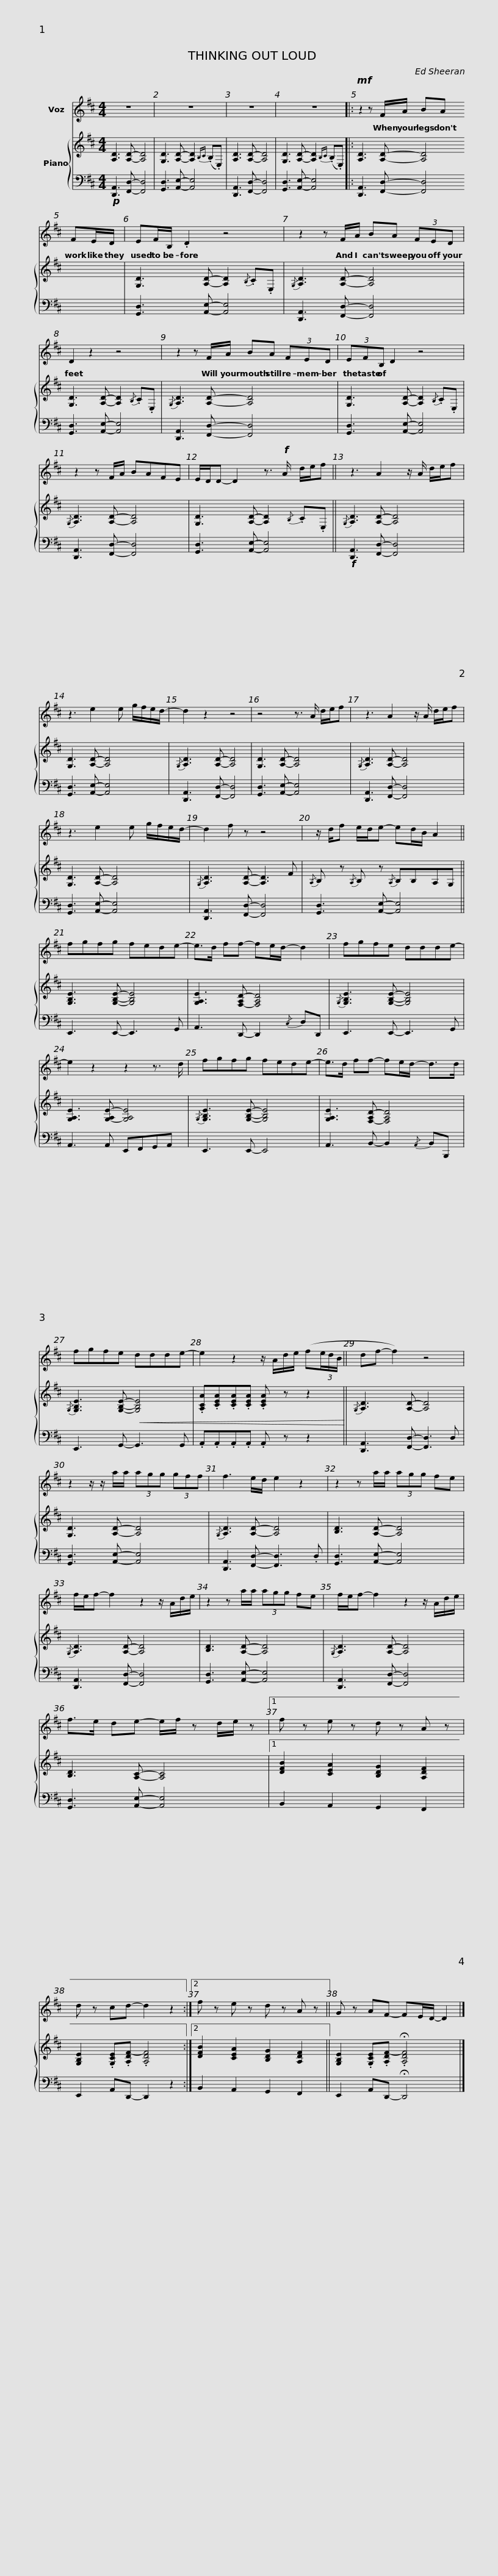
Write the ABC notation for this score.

X:1
%%score 1 { 2 | 3 }
L:1/8
M:4/4
I:linebreak $
K:D
V:1 treble
V:2 treble
V:3 bass
V:1
 z8 | z8 | z8 | z8 |:$!mf! z2 z F/A/ BA FE/D/ | %5
 EF/B,/ .D2 z4 |$ z2 z F/A/ BA (3FED | D2 z2 z4 |$ z2 z F/A/ BA (3FED | (3EFB, D2 z4 | %10
 z2 z F/A/ BAFE |$ E/D/D- D2 z3/2!f! A/ d/e/f || z3 A2 z/ A/ d/e/f | z3 e2 e g/f/e/d/- | d2 z2 z4 |$ %15
 z4 z3/2 A/ d/e/f | z3 A2 z/ A/ d/e/f | z3 e2 e g/f/e/d/- | d2 f z z4 |$ z/ d/f e/d/e- ed/B/ A2 || %20
 fgfg fede- | e>d ff- fe/d/- d2 |$ fgfe ddde- | e2 z2 z2 z3/2 d/ | fgfg fede- | %25
 e>d ff- fe/d/- d>d |$ fgfe ddde- | e2 z2 z/ A/d/e/ (f(3e/d/B/ || df- f2) z4 |$ z2 z/ z/ a/a/ (3agg (3gff | %30
 f3 e/d/ e2 z2 | z2 z a/a/ (3agg fe | f/e/f- f2 z2 z/ A/d/e/ |$ z2 z a/a/ (3agg fe | f/e/f- f2 z2 z/ A/d/e/ | %35
 f>e de- e/f/ z d/e/ z |1 f z e z d z A z |$ d z cd- d2 z2 :|2 f z e z d z A z || G z AF- FE/D/- D2 |] %40
V:2
 [A,D]3 [A,D]- [A,D]4 | [G,D]3 [A,D]- [A,D]2{B,C} ((.B,.E,)) | [A,D]3 [A,D]- [A,D]4 | [G,D]3 [A,D]- [A,D]2{B,C} ((.B,.E,)) |:$ [A,D]3 [A,D]- [A,D]4 | %5
 [G,D]3 [A,D]- [A,D]2{/B,} .C.E, |${/G,} [A,D]3 [A,D]- [A,D]4 | [G,D]3 [A,D]- [A,D]2{/B,} .C.E, |${/G,} [A,D]3 [A,D]- [A,D]4 | [G,D]3 [A,D]- [A,D]2{/B,} .C.E, | %10
{/G,} [A,D]3 [A,D]- [A,D]4 |$ [G,D]3 [A,D]- [A,D]2{/B,} .C.E, ||{/G,} [A,D]3 [A,D]- [A,D]4 | [G,D]3 [A,D]- [A,D]4 |{/G,} [A,D]3 [A,D]- [A,D]4 |$ %15
 [G,D]3 [A,D]- [A,D]4 |{/G,} [A,D]3 [A,D]- [A,D]4 | [G,D]3 [A,D]- [A,D]4 |{/G,} [A,D]3 [A,D]- [A,D]3 F |${/A,} B, z{/A,} B, z{/A,} B,B,A,G, || %20
 [G,B,E]3 [G,B,E]- [G,B,E]4 | [G,A,E]3 [F,-A,D-] [F,A,D]4 |${/G,} [G,B,E]3 [G,B,E]- [G,B,E]4 | [G,A,E]3 [G,-A,E-] [G,A,E]4 |{/G,} [G,B,E]3 [G,B,E]- [G,B,E]4 | %25
 [G,A,E]3 [F,-A,D-] [F,A,D]4 |${/G,} [G,B,E]3 [G,B,E]-!<(! [G,B,E]4 | .[A,CA].[CEA].[CEA].[CEA] .[CEA] z z2!<)! ||{/G,} [A,D]3 [A,D]- [A,D]4 |$ [G,D]3 [A,D]- [A,D]4 | %30
{/G,} [A,D]3 [A,D]- [A,D]4 | [B,D]3 [A,D]- [A,D]4 |{/G,} [A,D]3 [A,D]- [A,D]4 |$ [B,D]3 [A,D]- [A,D]4 |{/G,} [A,D]3 [A,D]- [A,D]4 | %35
 [B,D]3 [A,C]- [A,C]4 |1 [DFB]2 [CEA]2 [B,DG]2 [A,DF]2 |$ [G,B,E]2 .[G,CE].[A,DF-] .[A,DF]4 :|2 [DFB]2 [CEA]2 [B,DG]2 [A,DF]2 || [G,B,E]2 .[G,CE].[A,DF-] .!fermata![A,DF]4 |] %40
V:3
!p! [D,,A,,]3 [F,,D,]- [F,,D,]4 | [G,,D,]3 [A,,E,]- [A,,E,]4 | [D,,A,,]3 [F,,D,]- [F,,D,]4 | [G,,D,]3 [A,,E,]- [A,,E,]4 |:$ [D,,A,,]3 [F,,D,]- [F,,D,]4 | %5
 [G,,D,]3 [A,,E,]- [A,,E,]4 |$ [D,,A,,]3 [F,,D,]- [F,,D,]4 | [G,,D,]3 [A,,E,]- [A,,E,]4 |$ [D,,A,,]3 [F,,D,]- [F,,D,]4 | [G,,D,]3 [A,,E,]- [A,,E,]4 | %10
 [D,,A,,]3 [F,,D,]- [F,,D,]4 |$ [G,,D,]3 [A,,E,]- [A,,E,]4 ||!f! [D,,A,,]3 [F,,D,]- [F,,D,]4 | [G,,D,]3 [A,,E,]- [A,,E,]4 | [D,,A,,]3 [F,,D,]- [F,,D,]4 |$ %15
 [G,,D,]3 [A,,E,]- [A,,E,]4 | [D,,A,,]3 [F,,D,]- [F,,D,]4 | [G,,D,]3 [A,,E,]- [A,,E,]4 | [D,,A,,]3 [F,,D,]- [F,,D,]4 |$ [G,,D,]3 [A,,E,]- [A,,E,]4 || %20
 E,,3 E,,- E,,3 G,, | A,,3 D,,- D,,2{/C,} D,D,, |$ E,,3 E,,- E,,3 G,, | A,,3 A,, E,,F,,G,,A,, | E,,3 E,,- E,,4 | %25
 A,,3 B,,- B,,2{/A,,} B,,B,,, |$ E,,3 G,,- G,,3 G,, | .A,,.A,,.A,,.A,, .A,, z z2 || [D,,A,,]3 [F,,D,]- [F,,D,]3 D, |$ [G,,D,]3 [A,,E,]- [A,,E,]4 | %30
 [D,,A,,]3 [F,,D,]- [F,,D,]3 .D, | [G,,D,]3 [A,,E,]- [A,,E,]4 | [D,,A,,]3 [F,,D,]- [F,,D,]4 |$ [G,,D,]3 [A,,E,]- [A,,E,]4 | [D,,A,,]3 [F,,D,]- [F,,D,]4 | %35
 [G,,D,]3 [A,,E,]- [A,,E,]4 |1 B,,2 A,,2 G,,2 F,,2 |$ E,,2 A,,D,,- D,,2 z2 :|2 B,,2 A,,2 G,,2 F,,2 || E,,2 A,,D,,- !fermata!D,,4 |] %40
